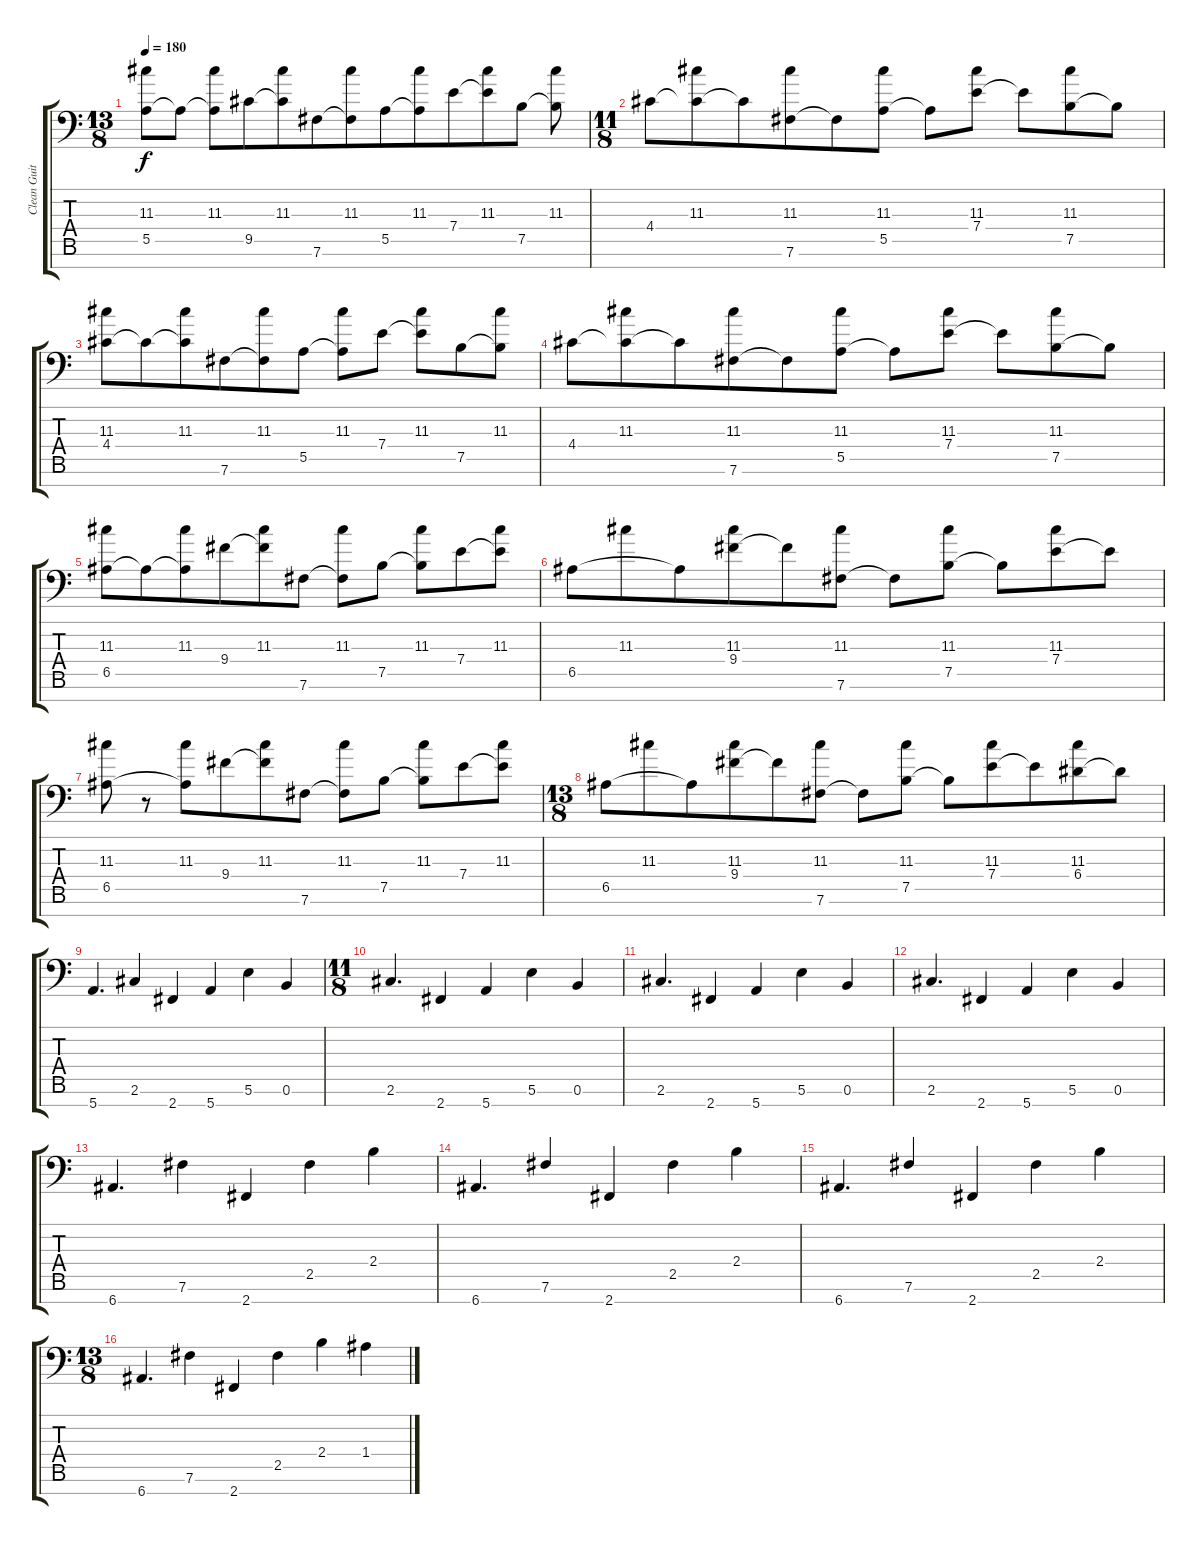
\track ("Clean Guitar 1" "Clean Guit") {instrument electricguitarjazz}
\staff {score tabs}
\tuning (B3 G3 D3 A2 E2 B1 E1) {hide}
\ts (13 8)
\tempo 180
\clef f4
\ks c
(11.3 5.5).8{dy f} 5.5{t}.8 (11.3 5.5{t}).8 9.5.8{beam merge} (11.3 9.5{t}).8 7.6.8{beam merge} (11.3 7.6{t}).8 5.5.8{beam merge} (11.3 5.5{t}).8{beam merge} 7.4.8{beam merge} (11.3 7.4{t}).8{beam merge} 7.5.8 (11.3 7.5{t}).8 |
\ts (11 8)
4.4.8 (11.3 4.4{t}).8{beam merge} 4.4{t}.8 (11.3 7.6).8{beam merge} 7.6{t}.8 (11.3 5.5).8 5.5{t}.8{beam merge} (11.3 7.4).8 7.4{t}.8{beam merge} (11.3 7.5).8{beam merge} 7.5{t}.8 |
(11.3 4.4).8 4.4{t}.8{beam merge} (11.3 4.4{t}).8 7.6.8{beam merge} (11.3 7.6{t}).8 5.5.8 (11.3 5.5{t}).8{beam merge} 7.4.8 (11.3 7.4{t}).8{beam merge} 7.5.8{beam merge} (11.3 7.5{t}).8 |
4.4.8 (11.3 4.4{t}).8{beam merge} 4.4{t}.8 (11.3 7.6).8{beam merge} 7.6{t}.8 (11.3 5.5).8 5.5{t}.8{beam merge} (11.3 7.4).8 7.4{t}.8{beam merge} (11.3 7.5).8{beam merge} 7.5{t}.8 |
(11.3 6.5).8 6.5{t}.8{beam merge} (11.3 6.5{t}).8 9.4.8{beam merge} (11.3 9.4{t}).8 7.6.8 (11.3 7.6{t}).8{beam merge} 7.5.8 (11.3 7.5{t}).8{beam merge} 7.4.8{beam merge} (11.3 7.4{t}).8 |
6.5.8 11.3.8{beam merge} 6.5{t}.8 (11.3 9.4).8{beam merge} 9.4{t}.8 (11.3 7.6).8 7.6{t}.8{beam merge} (11.3 7.5).8 7.5{t}.8{beam merge} (11.3 7.4).8{beam merge} 7.4{t}.8 |
(11.3 6.5).8 r.8{beam merge} (11.3 6.5{t}).8 9.4.8{beam merge} (11.3 9.4{t}).8 7.6.8 (11.3 7.6{t}).8{beam merge} 7.5.8 (11.3 7.5{t}).8{beam merge} 7.4.8{beam merge} (11.3 7.4{t}).8 |
\ts (13 8)
6.5.8 11.3.8{beam merge} 6.5{t}.8 (11.3 9.4).8{beam merge} 9.4{t}.8 (11.3 7.6).8 7.6{t}.8{beam merge} (11.3 7.5).8 7.5{t}.8{beam merge} (11.3 7.4).8{beam merge} 7.4{t}.8{beam merge} (11.3 6.4).8{beam merge} 6.4{t}.8 |
5.7.4{d instrument distortionguitar beam merge} 2.6.4 2.7.4{beam merge} 5.7.4 5.6.4 0.6.4 |
\ts (11 8)
2.6.4{d} 2.7.4 5.7.4 5.6.4 0.6.4 |
2.6.4{d} 2.7.4 5.7.4 5.6.4 0.6.4 |
2.6.4{d} 2.7.4 5.7.4 5.6.4 0.6.4 |
6.7.4{d} 7.6.4 2.7.4 2.5.4{beam merge} 2.4.4 |
6.7.4{d} 7.6.4{beam merge} 2.7.4 2.5.4 2.4.4 |
6.7.4{d} 7.6.4{beam merge} 2.7.4 2.5.4 2.4.4 |
\ts (13 8)
6.7.4{d} 7.6.4 2.7.4 2.5.4 2.4.4 1.4.4
